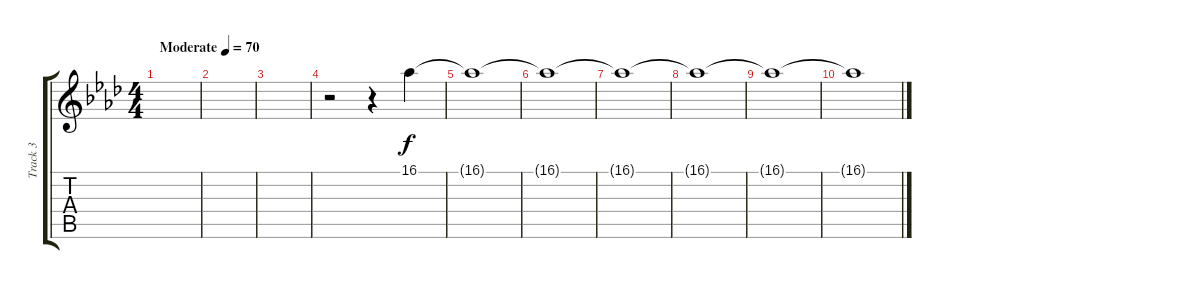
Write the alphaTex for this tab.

\track ("Track 3" "Track 3") {instrument stringensemble1}
\staff {score tabs}
\tuning (E4 B3 G3 D3 A2 E2) {hide}
\ts (4 4)
\tempo (70 "Moderate")
\tempo 400
\tempo (70 "Moderate")
\clef g2
\ks ab
|
|
|
r.2 r.4 16.1.4{volume 16} |
16.1{t}.1 |
16.1{t}.1 |
16.1{t}.1{volume 0} |
16.1{t}.1 |
16.1{t}.1 |
16.1{t}.1
